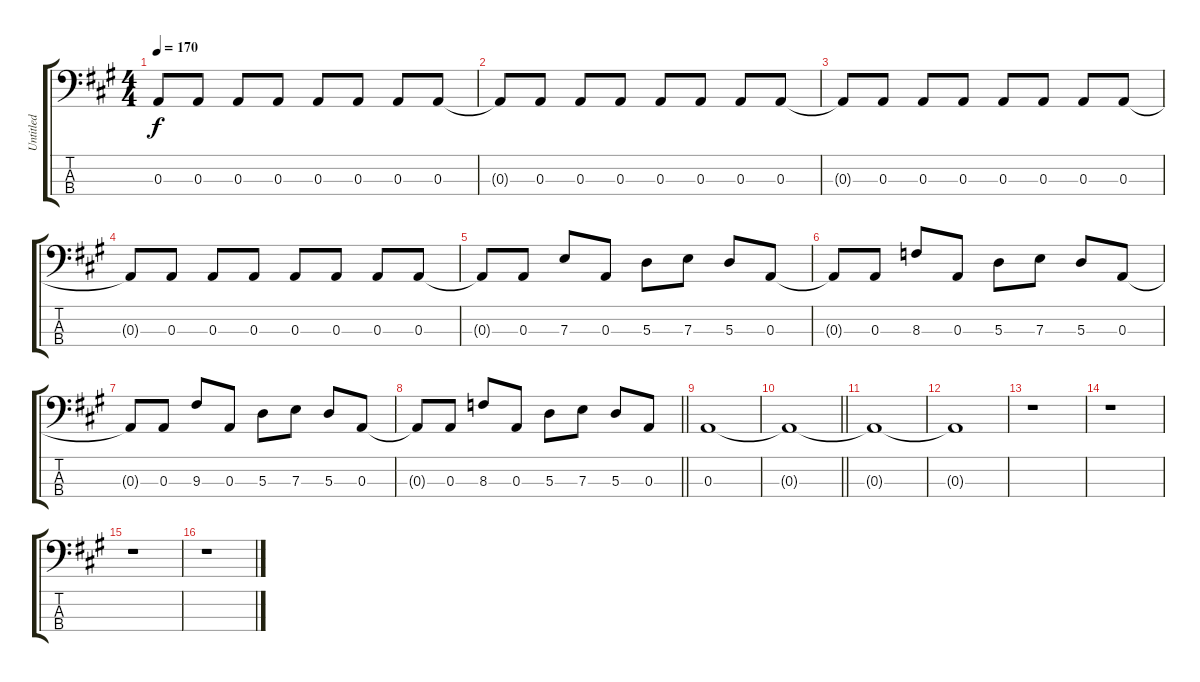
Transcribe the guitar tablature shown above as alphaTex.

\track ("Untitled" "Untitled") {instrument electricbassfinger}
\staff {score tabs}
\tuning (G2 D2 A1 E1) {hide}
\ts (4 4)
\tempo 170
\clef f4
\ks a
0.3{t}.8{dy f} 0.3.8 0.3.8 0.3.8 0.3.8 0.3.8 0.3.8 0.3.8 |
0.3{t}.8 0.3.8 0.3.8 0.3.8 0.3.8 0.3.8 0.3.8 0.3.8 |
0.3{t}.8 0.3.8 0.3.8 0.3.8 0.3.8 0.3.8 0.3.8 0.3.8 |
0.3{t}.8 0.3.8 0.3.8 0.3.8 0.3.8 0.3.8 0.3.8 0.3.8 |
0.3{t}.8 0.3.8 7.3.8 0.3.8 5.3.8 7.3.8 5.3.8 0.3.8 |
0.3{t}.8 0.3.8 8.3.8 0.3.8 5.3.8 7.3.8 5.3.8 0.3.8 |
0.3{t}.8 0.3.8 9.3.8 0.3.8 5.3.8 7.3.8 5.3.8 0.3.8 |
\barLineRight lightlight
0.3{t}.8 0.3.8 8.3.8 0.3.8 5.3.8 7.3.8 5.3.8 0.3.8 |
0.3.1 |
\barLineRight lightlight
0.3{t}.1 |
0.3{t}.1 |
0.3{t}.1 |
r.1 |
r.1 |
r.1 |
r.1
